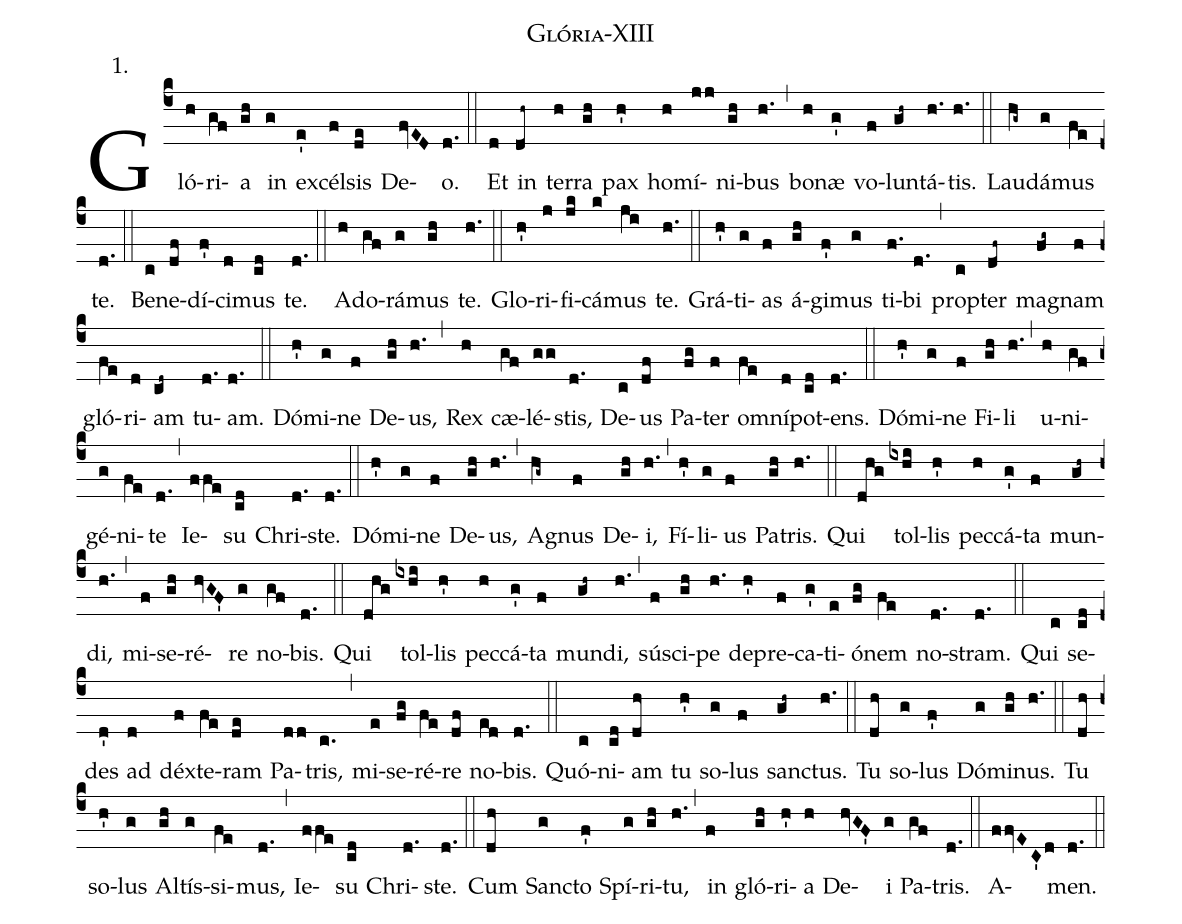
name:Glória-XIII;
office-part:kyriale;
annotation:1.;
%%
(c4) Gló(h)ri(gf)a(gh) in(g) ex(e')cél(f)sis(de) De(fvED)o.(d.) (::)

Et(d) in(dh~) ter(h)ra(gh) pax(h') ho(h)mí(jj)ni(gh)bus(h.) (,) bo(h)næ(g') vo(f)lun(gh~)tá(h.)tis.(h.) (::)

Lau(hg~)dá(g)mus(fe) te.(d.) (::)

Be(c)ne(df)dí(f')ci(d)mus(cd) te.(d.) (::)

A(h)do(gf)rá(g)mus(gh) te.(h.) (::)

Glo(h')ri(j)fi(jk)cá(k)mus(ji) te.(h.) (::)

Grá(h')ti(g)as(f) á(gh)gi(f')mus(g) ti(f.)bi(d.) (,) pro(c)pter(df~) ma(fg~)gnam(f) gló(fe)ri(d)am(cd~) tu(d.)am.(d.) (::)

Dó(h')mi(g)ne(f) De(gh)us,(h.) (,) Rex(h) cæ(gf)lé(gg)stis,(d.) De(c)us(df) Pa(fg)ter(f) o(fe)mní(d)pot(cd)ens.(d.) (::)

Dó(h')mi(g)ne(f) Fi(gh)li(h.) (,) u(h)ni(gf)gé(g)ni(fe)te(d.) (,) Ie(ffe)su(cd) Chri(d.)ste.(d.) (::)

Dó(h')mi(g)ne(f) De(gh)us,(h.) (,) A(hg~)gnus(f) De(gh)i,(h.) (,) Fí(h')li(g)us(f) Pa(gh)tris.(h.) (::)

Qui(dhg) tol(ixhi)lis(h') pec(h)cá(g')ta(f) mun(gh~)di,(h.) (,) mi(f)se(gh)ré(hvGF')re(g) no(gf)bis.(d.) (::)

Qui(dhg) tol(ixhi)lis(h') pec(h)cá(g')ta(f) mun(gh~)di,(h.) (,) sús(f)ci(gh)pe(h.) de(h')pre(f)ca(g')ti(e)ó(fg)nem(fe) no(d. )stram.(d.) (::)

Qui(c) se(cd)des(d') ad(d) déx(f)te(fe)ram(de) Pa(dd)tris,(c.) (,) mi(e)se(fg)ré(fe)re(df) no(ed)bis.(d.) (::)

Quó(c)ni(cd)am(dh) tu(h') so(g)lus(f) san(gh~)ctus.(h.) (::)

Tu(dh) so(g)lus(f') Dó(g)mi(gh)nus.(h.) (::)

Tu(dh) so(h')lus(g) Al(gh)tís(g)si(fe )mus,(d.) (,) Ie(ffe)su(cd) Chri(d. )ste.(d.) (::)

Cum(dh) San(g)cto(f') Spí(g)ri(gh)tu,(h.) (,) in(f) gló(gh)ri(h')a(h) De(hvGF')i(g) Pa(gf)tris.(d.) (::)

A(ffvEC'd)men.(d.) (::)
